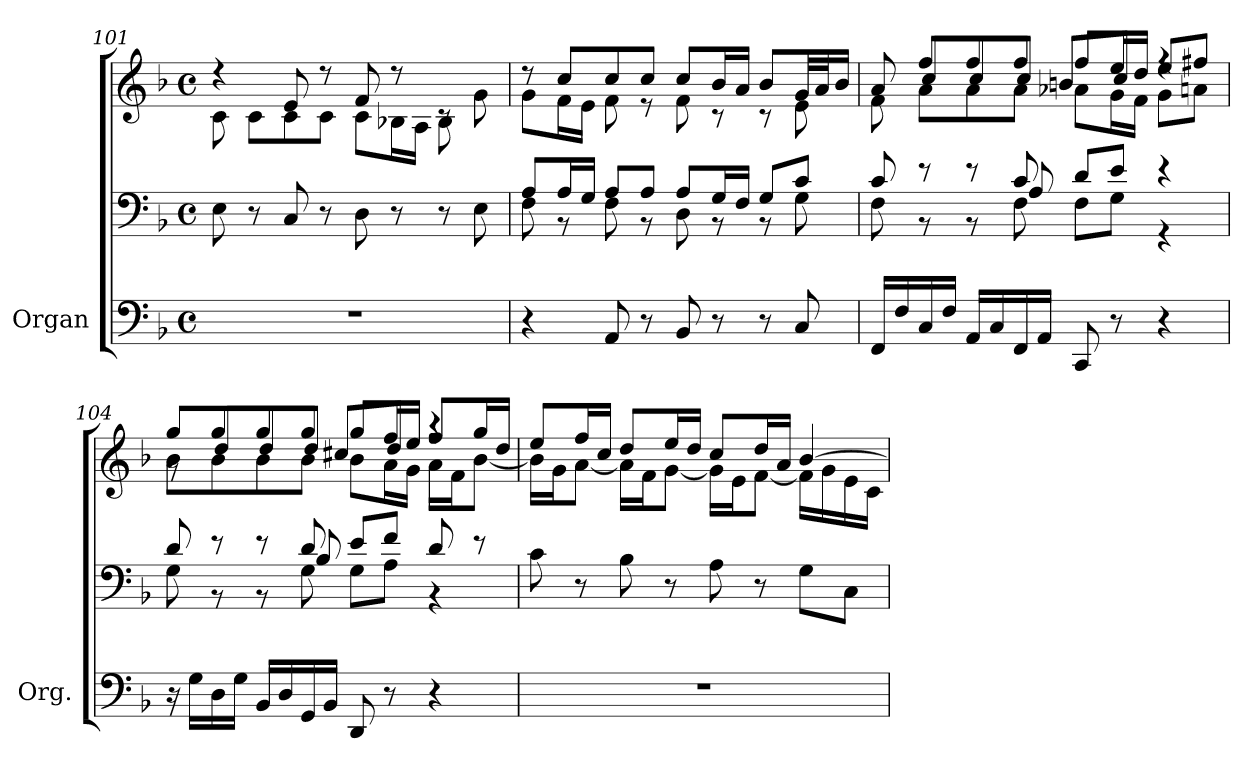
**kern	**kern	**kern
*part1	*part1	*part1
*staff3	*staff2	*staff1
*I"Organ	*	*
*I'Org.	*	*
*clefF4	*clefF4	*clefG2
*k[b-]	*k[b-]	*k[b-]
*M4/4	*M4/4	*M4/4
*met(c)	*met(c)	*met(c)
=101	=101	=101
*	*^	*^
1r	2..ryy	8E\	4r	8c\
.	.	8r	.	8c\L
.	.	8C/	8e/	8c\
.	.	8r	8r	8c\J
.	.	8D\	8f/	8c\L
.	.	8r	8r	16B-X\L
.	.	.	.	16A\JJ
.	.	8r	8rc	8B-\L
.	8G/J	8E\	8g\	8ryy
=102	=102	=102	=102	=102
4r	8A/L	8F\	8r	8g\L
.	16A/L	8r	8cc/L	16f\L
.	16G/JJ	.	.	16e\JJ
8AA/	8A/L	8F\	8cc/	8f\
8r	8A/J	8r	8cc/J	8r
8BB-/	8A/L	8D\	8cc/L	8f\
8r	16G/L	8r	16b-/L	8r
.	16F/JJ	.	16a/JJ	.
8r	8G/L	8r	8b-/L	8r
8C/	8c/J	8G\	32g/LL	8e\
.	.	.	32a/J	.
.	.	.	16b-/JJ	.
=103	=103	=103	=103	=103
*	*	*^	*	*^
16FF/LL	8c/	8F\	4ryy	8a/	8f\	8ryy
16F/	.	.	.	.	.	.
16C/	8r	8r	.	8ff/L	8a\L	8cc/L
16F/JJ	.	.	.	.	.	.
16AA/LL	8r	8r	8ryy	8ff/	8a\	8cc/
16C/	.	.	.	.	.	.
16FF/	8c/	8F\	8A/	8ff/J	8a\J	8cc/J
16AA/JJ	.	.	.	.	.	.
8CC/	8d/L	8F\L	2ryy	8ff/L	8a-X\L	8bn/L
8r	8e/J	8G\J	.	16ee/L	16g\L	8cc/J
.	.	.	.	16dd/JJ	16f\JJ	.
4r	4r	4r	.	8ee/L	8g\L	4rff
.	.	.	.	8ff#X/J	8an\J	.
!!LO:PB:g=z	!!	!!
=104	=104	=104	=104	=104	=104	=104
16r	8d/	8G\	4ryy	8gg/L	8b-\L	8rg
16G\LL	.	.	.	.	.	.
16D\	8r	8r	.	8gg/	8b-\	8dd/L
16G\JJ	.	.	.	.	.	.
16BB-/LL	8r	8r	8ryy	8gg/	8b-\	8dd/
16D/	.	.	.	.	.	.
16GG/	8d/	8G\	8B-/	8gg/J	8b-\J	8dd/J
16BB-/JJ	.	.	.	.	.	.
8DD/	8e/L	8G\L	2ryy	8gg/L	8b-\L	8cc#X/L
8r	8f/J	8A\J	.	16ff/L	16a\L	8dd/J
.	.	.	.	16ee/JJ	16g\JJ	.
4r	8d/	4r	.	8ff/L	16a\LL	4raa
.	.	.	.	.	16f\J	.
.	8r	.	.	16gg/L	[8b-\J	.
.	.	.	.	16dd/JJ	.	.
*	*v	*v	*v	*	*	*
*	*	*	*v	*v
=105	=105	=105	=105
1r	8c\	8ee/L	16b-\LL]
.	.	.	16g\J
.	8r	16ff/L	[8a\J
.	.	16cc/JJ	.
.	8B-\	8dd/L	16a\LL]
.	.	.	16f\J
.	8r	16ee/L	[8g\J
.	.	16dd/JJ	.
.	8A\	8cc/L	16g\LL]
.	.	.	16e\J
.	8r	16dd/L	[8f\J
.	.	16a/JJ	.
.	8G\L	[4b-/	16f\LL]
.	.	.	16g\
.	8C\J	.	16e\
.	.	.	16c\JJ
*	*	*v	*v
=	=	=
*-	*-	*-
